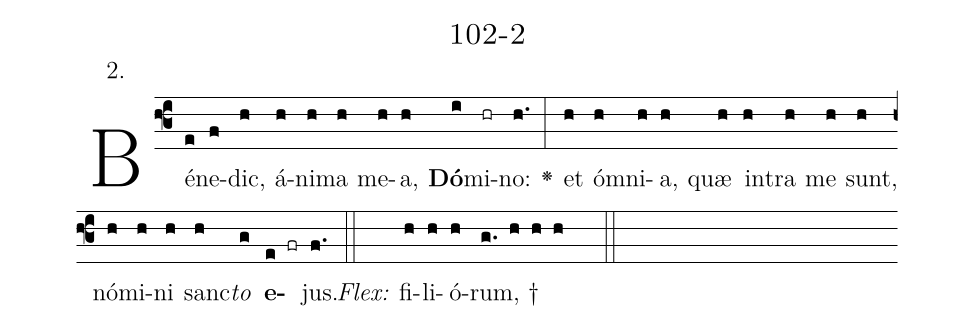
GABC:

name: 102-2;
annotation: 2.;
%%
(f3)Bé(e)ne(f)dic,(h) á(h)ni(h)ma(h) me(h)a,(h) <b>Dó</b>(i)mi(hr)no:(h.) <v>\greheightstar</v>(:) et(h) óm(h)ni(h)a,(h) quæ(h) in(h)tra(h) me(h) sunt,(h) nó(h)mi(h)ni(h) sanc(h)<i>to</i>(g) <b>e</b>(e fr)jus.(f.) (::)
<i>Flex:</i>()  fi(h)li(h)ó(h)rum, †(g. h h h  ::)

%E(h) u(h) o(h) u(g) a(e) e.(f.) (::)
